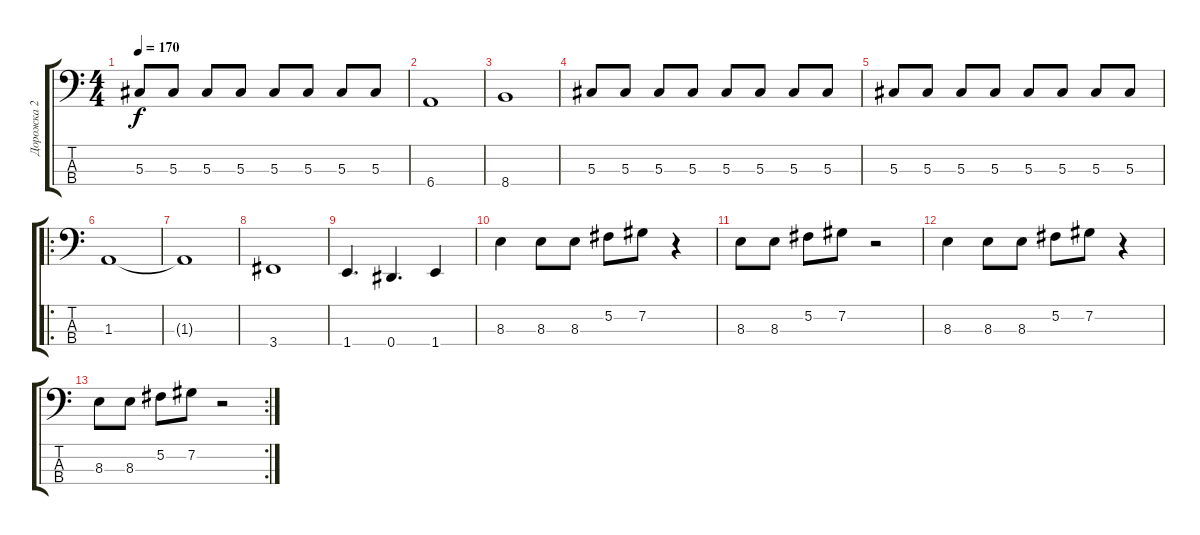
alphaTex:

\track ("Дорожка 2" "Дорожка 2") {instrument electricbassfinger}
\staff {score tabs}
\tuning (Gb2 Db2 Ab1 Eb1) {hide}
\ts (4 4)
\tempo 170
\clef f4
\ks c
5.3.8{dy f} 5.3.8 5.3.8 5.3.8 5.3.8 5.3.8 5.3.8 5.3.8 |
6.4.1 |
8.4.1 |
5.3.8 5.3.8 5.3.8 5.3.8 5.3.8 5.3.8 5.3.8 5.3.8 |
5.3.8 5.3.8 5.3.8 5.3.8 5.3.8 5.3.8 5.3.8 5.3.8 |
\ro
1.3.1 |
1.3{t}.1 |
3.4.1 |
1.4.4{d} 0.4.4{d} 1.4.4 |
8.3.4 8.3.8 8.3.8 5.2.8 7.2.8 r.4 |
8.3.8 8.3.8 5.2.8 7.2.8 r.2 |
8.3.4 8.3.8 8.3.8 5.2.8 7.2.8 r.4 |
\rc 2
8.3.8 8.3.8 5.2.8 7.2.8 r.2
